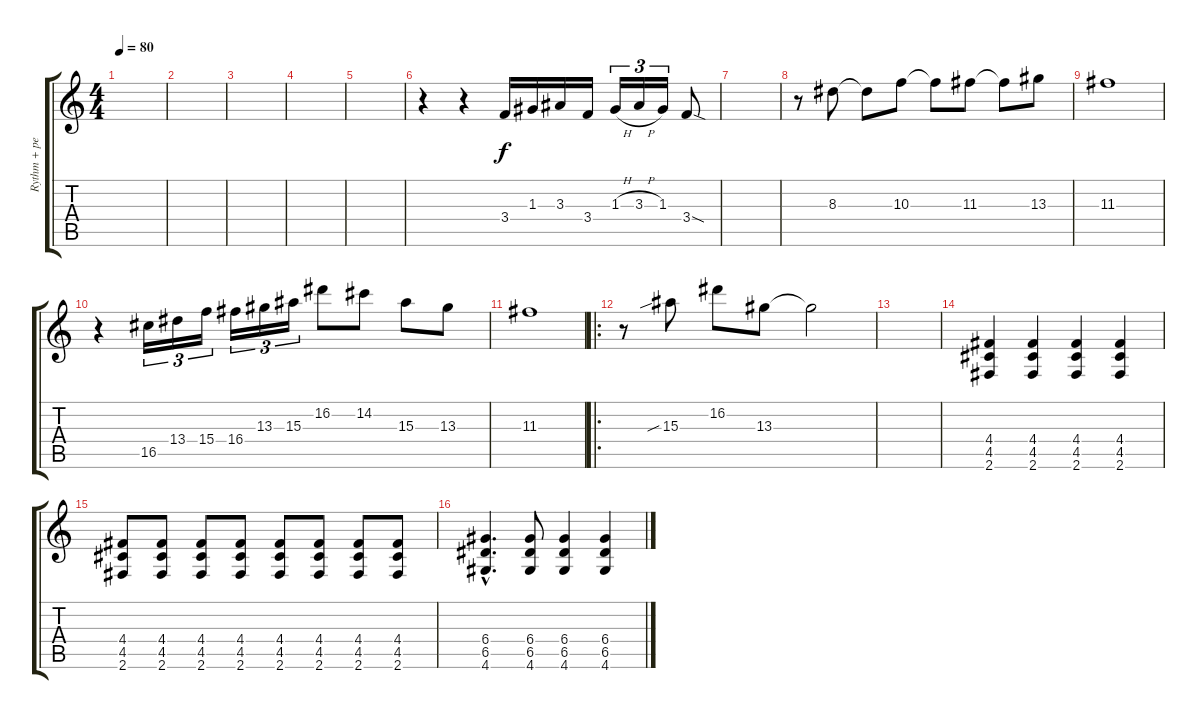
\track ("Rythm + petits solo" "Rythm + pe") {instrument distortionguitar}
\staff {score tabs}
\tuning (E4 B3 G3 D3 A2 E2) {hide}
\ts (4 4)
\tempo 80
\clef g2
\ks c
|
|
|
|
|
r.4 r.4 3.4.16 1.3.16 3.3.16 3.4.16 1.3{h}.16{tu (3 2)} 3.3{h}.16{tu (3 2)} 1.3.16{tu (3 2)} 3.4{sod}.8 |
|
r.8 8.3.8 8.3{t}.8 10.3.8 10.3{t}.8 11.3.8 11.3{t}.8 13.3.8 |
11.3.1 |
r.4 16.5.16{tu (3 2)} 13.4.16{tu (3 2)} 15.4.16{tu (3 2)} 16.4.16{tu (3 2)} 13.3.16{tu (3 2)} 15.3.16{tu (3 2)} 16.2.8 14.2.8 15.3.8 13.3.8 |
11.3.1 |
\ro
r.8 15.3{sib}.8 16.2.8 13.3.8 13.3{t}.2 |
|
(4.4 4.5 2.6).4 (4.4 4.5 2.6).4 (4.4 4.5 2.6).4 (4.4 4.5 2.6).4 |
(4.4 4.5 2.6).8 (4.4 4.5 2.6).8 (4.4 4.5 2.6).8 (4.4 4.5 2.6).8 (4.4 4.5 2.6).8 (4.4 4.5 2.6).8 (4.4 4.5 2.6).8 (4.4 4.5 2.6).8 |
(6.4{hac} 6.5{hac} 4.6{hac}).4{d} (6.4 6.5 4.6).8 (6.4 6.5 4.6).4 (6.4 6.5 4.6).4
